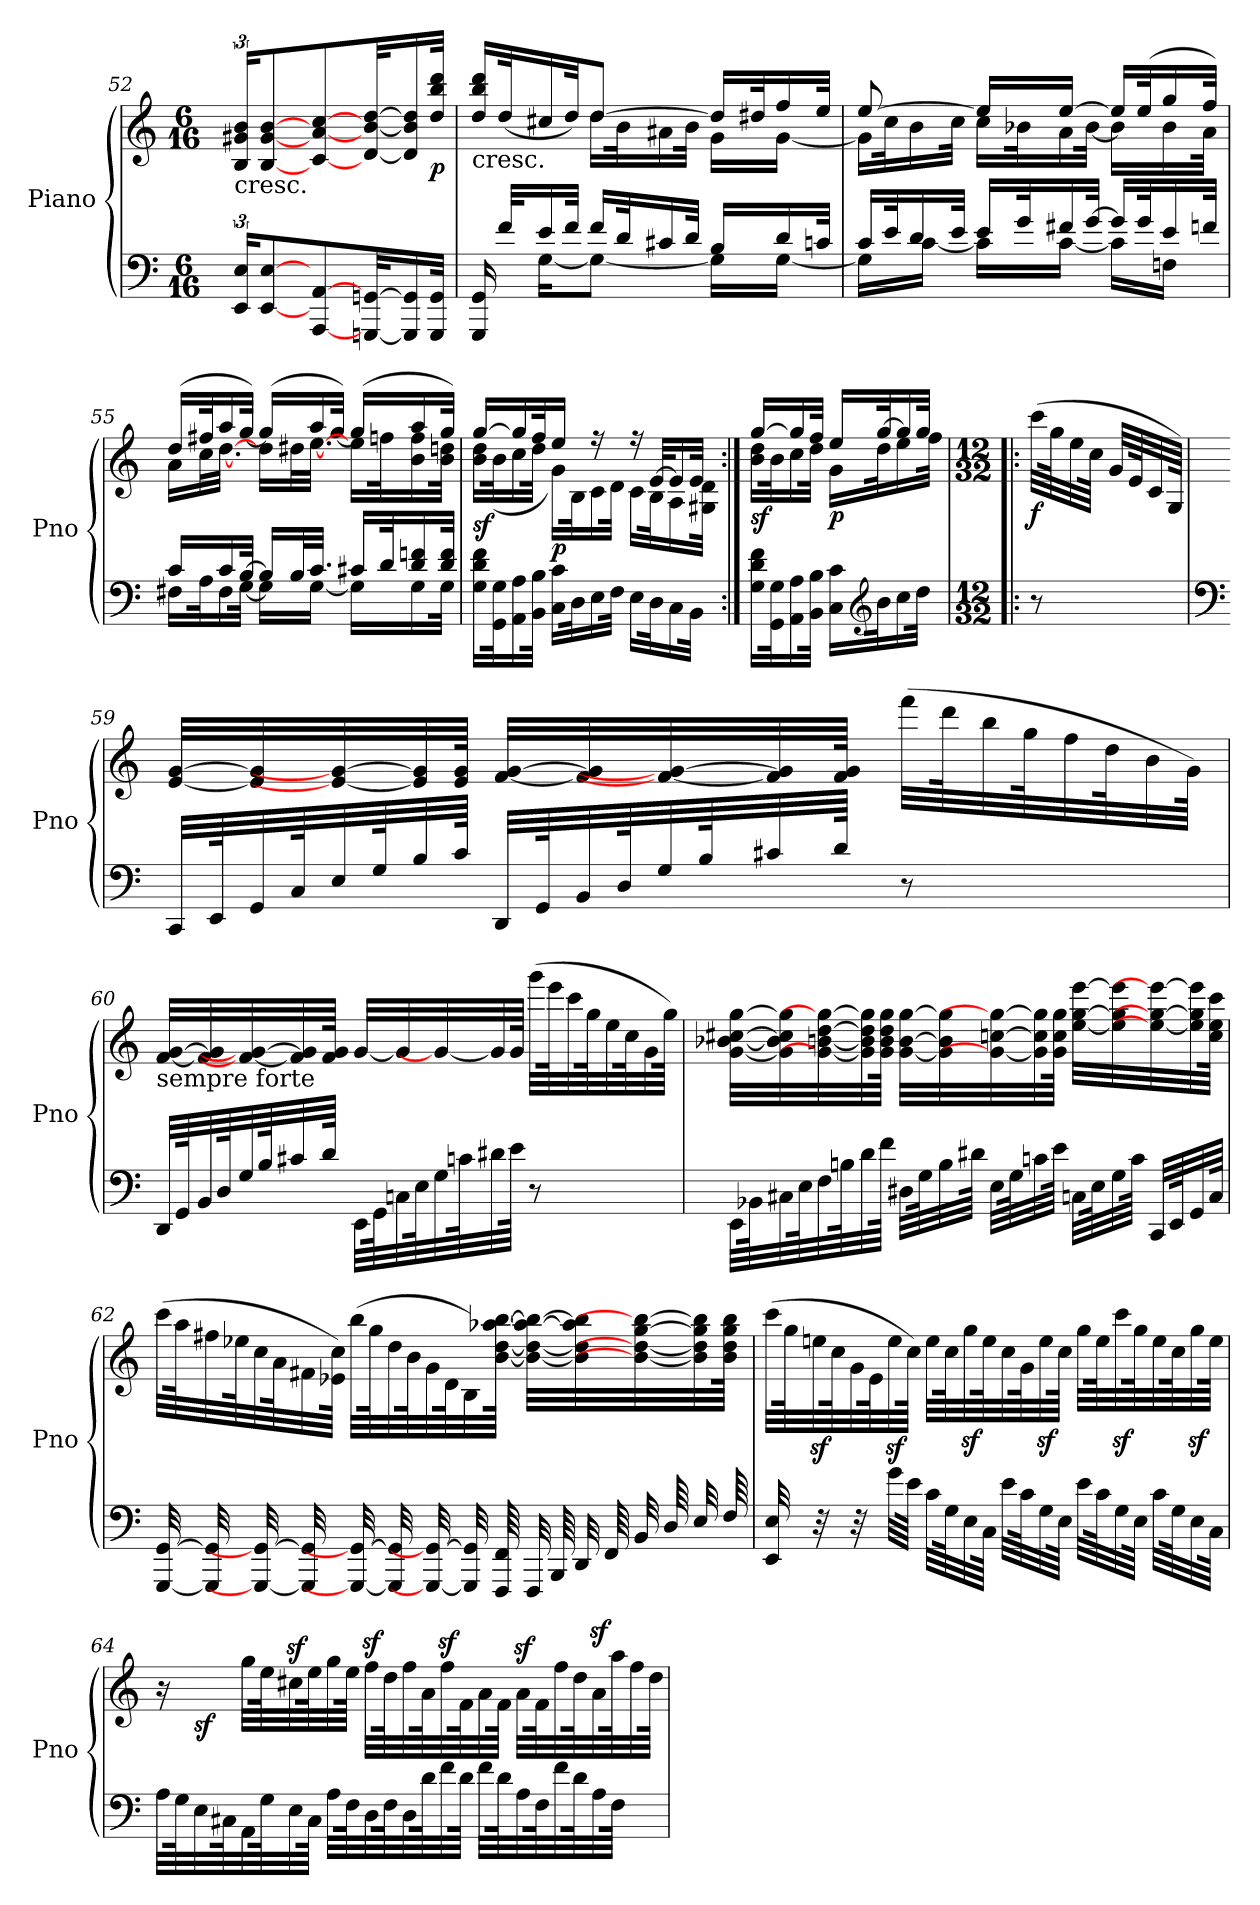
**kern	**kern	**dynam
*part1	*part1	*part1
*staff2	*staff1	*staff1/2
*I"Piano	*	*
*I'Pno	*	*
!!LO:LB:g=z
*clefF4	*clefG2	*
*k[]	*k[]	*
*M6/16	*M6/16	*
=52	=52	=52
!	!LO:TX:b:t=cresc.	!
24EE/ 24E/LL	24B/ 24g#X/ 24b/LL	.
[8EE/ [8E/	[8B/ [8g#/ [8b/	.
[8AAA/ [8AA/	[8c/ [8a/ [8cc/	.
*Xtuplet	*Xtuplet	*
[48GGGn/ [48GGn/K	[48d\ [48b\ [48dd\K	.
24GGG/] 24GG/]	24d\] 24b\] 24dd\]	.
!	!	!LO:DY:b
48GGG/ 48GG/JJk	48dd\ 48bb\ 48ddd\JJk	p
=53	=53	=53
*^	*^	*
!	!	!LO:TX:b:t=cresc.	!	!
24GGG/ 24GG/	16ryy	24dd/ 24bb/ 24ddd/LL	8ryy	.
48f/KLL	.	(>48dd/K	.	.
24e/	[16G\KL	24cc#X/	.	.
48f/JJk	.	48dd/JK)	.	.
24f/LL	8G\J_	[8dd/J	24dd\LL	.
48d/K	.	.	48b\K	.
24c#X/	.	.	24a#X\	.
48d/JJk	.	.	48b\JJk	.
16B/LL	16G\LL]	24dd/LL]	16g\LL	.
.	.	48dd#X/K	.	.
24d/	[16G\JJ	24ff/	[16g\JJ	.
48cn/JJk	.	48ee/JJk	.	.
!!LO:LB:g=z	!!
=54	=54	=54	=54	=54
24c/LL	16G\LL]	[8ee/	24g\LL]	.
48e/K	.	.	48cc\K	.
24d/	[16c\JJ	.	24b\	.
48e/JJk	.	.	48cc\JJk	.
24e/LL	16c\LL]	16ee/LL]	24cc\LL	.
48g/K	.	.	48b-X\K	.
24f#X/	[16c\JJ	[16ee/JJ	24a\	.
[48g/JJk	.	.	[48b-\JJk	.
24g/LL]	16c\LL]	24ee/LL]	16b-\LL]	.
48g/K	.	(>48ee/K	.	.
24e/	16Fn\JJ	24gg/	24b-\	.
48fn/JJk	.	48ff/JJk)	48a\JJk	.
=55	=55	=55	=55	=55
16c/LL	24F#X\LL	(>24dd/LL	24a\LL	.
.	48A\K	48ff#X/K	48cc\L	.
24c/	24F#\	24aa/	[48.dd\JJJ	.
.	.	.	32ryy	.
[48B/JJk	[48G\JJk	[48gg/JJk)	.	.
24B/LL]	16G\LL]	(>16gg/LL]	24dd\LL]	.
48B/L	.	.	48dd#X\L	.
48.c/JJJ	[16G\JJ	24aa/	[48.ee\JJJ	.
32ryy	.	.	32ryy	.
.	.	[48gg/JJk)	.	.
24c#X/LL	16G\LL]	(>16gg/LL]	24ee\LL]	.
48d/K	.	.	48ffn\K	.
24d/ 24fn/	24G\	24aa/	24b\ 24ff\	.
48d/ 48f/JJk	48G\JJk	48gg/JJk)	48b\ 48ddn\JJk	.
!!LO:PB:g=z	!!
=56	=56	=56	=56	=56
!	!	!	!	!LO:DY:b
*v	*v	*	*	*
24G\ 24d\ 24f\LL	[16gg/LL	24b\ 24dd\LL	sf
48GG\ 48G\K	.	(<48b\K	.
24AA\ 24A\	24gg/]	24cc\	.
48BB\ 48B\JJk	48ff/K	48dd\JJk	.
!	!	!	!LO:DY:b
24C\ 24c\LL	16ee/JJ	24g\LL)	p
48D\K	.	48B\K	.
24E\	16rff	24c\	.
48F\JJk	.	48d\JJk	.
24E\LL	24rff	24c\LL	.
48D\K	[48e/KLL	48B\K	.
24C\	24e/]	24A\	.
48BB\JJk	48e/JJk	48G#X\ 48d\JJk	.
=57:|!	=57:|!	=57:|!	=57:|!
*	*	*^	*
!	!	!	!	!LO:DY:b
24G\ 24d\ 24f\LL	[16gg/LL	24b\ 24dd\LL	8ryy	sf
48GG\ 48G\K	.	48b\K	.	.
24AA\ 24A\	24gg/]	24cc\	.	.
48BB\ 48B\JJk	48ff/JJk	48dd\JJk	.	.
!	!	!	!	!LO:DY:b
24C\ 24c\LL	24ee/LL	8ryy	24g\LL	p
*clefG2	*	*	*	*
48b\K	[48gg/K	.	48dd\K	.
24cc\	24gg/]	.	24ee\	.
48dd\JJk	48gg/JJk	.	48ff\JJk	.
*	*v	*v	*v	*
=58!|:	=58!|:	=58!|:
*M12/32	*M12/32	*
*	*^	*
*	*	*^	*
!	!LO:TX:a:B:t=L'istesso tempo	!	!	!
!	!	!	!	!LO:DY:b
*	*v	*v	*v	*
8r	(>48ccc\LLL	f
.	96gg\K	.
.	48ee\	.
.	96cc\JJJk	.
.	48g/LLL	.
.	96e/K	.
.	48c/	.
.	96G/JJJk)	.
!!LO:LB:g=z
=59	=59	=59
*clefF4	*	*
48CC/LLL	[32e/ [32g/LLL	.
96EE/K	.	.
48GG/	32e/] 32g/]	.
96C/K	.	.
48E/	32e/_ 32g/_	.
96G/K	.	.
48B/	48e/] 48g/]	.
96c/JJJk	96e/ 96g/JJJk	.
48DD/LLL	[32f/ [32g/LLL	.
96GG/K	.	.
48BB/	32f/] 32g/]	.
96D/K	.	.
48G/	32f/_ 32g/_	.
96B/K	.	.
48c#X/	48f/] 48g/]	.
96d/JJJk	96f/ 96g/JJJk	.
8r	(>48fff\LLL	.
.	96ddd\K	.
.	48bb\	.
.	96gg\K	.
.	48ff\	.
.	96dd\K	.
.	48b\	.
.	96g\JJJk)	.
!!LO:LB:g=z
=60	=60	=60
!	!LO:TX:b:t=sempre forte	!
48DD/LLL	[32f/ [32g/LLL	.
96GG/K	.	.
48BB/	32f/] 32g/]	.
96D/K	.	.
48G/	32f/_ 32g/_	.
96B/K	.	.
48c#X/	48f/] 48g/]	.
96d/JJJk	96f/ 96g/JJJk	.
48EE\LLL	[32g/LLL	.
96GG\K	.	.
48Cn\	32g/]	.
96E\K	.	.
48G\	32g/_	.
96cn\K	.	.
48d#X\	48g/]	.
96e\JJJk	96g/JJJk	.
8r	(>48ggg\LLL	.
.	96eee\K	.
.	48ccc\	.
.	96gg\K	.
.	48ee\	.
.	96cc\K	.
.	48g\	.
.	96gg\JJJk)	.
!!LO:LB:g=z
=61	=61	=61
48EE\LLL	[32g\ [32b-X\ [32cc#X\ [32gg\LLL	.
96BB-X\K	.	.
48C#X\	32g\] 32b-\] 32cc#\] 32gg\]	.
96E\K	.	.
48F\	32g\_ [32bn\ [32dd\ 32gg\_	.
96Bn\K	.	.
48d\	48g\] 48b\] 48dd\] 48gg\]	.
96f\JJJk	96g\ 96b\ 96dd\ 96gg\JJJk	.
48D#X\LLL	[32g\ [32b\ [32gg\LLL	.
96G\K	.	.
48B\	32g\] 32b\] 32gg\]	.
96d#X\JJJk	.	.
48E\LLL	32g\_ [32ccn\ 32gg\_	.
96G\K	.	.
48cn\	48g\] 48cc\] 48gg\]	.
96e\JJJk	96g\ 96cc\ 96gg\JJJk	.
48Cn\LLL	[32ee\ [32gg\ [32eee\LLL	.
96E\K	.	.
48G\	32ee\] 32gg\] 32eee\]	.
96c\JJJk	.	.
48CC/LLL	32ee\_ 32gg\_ 32eee\_	.
96EE/K	.	.
48GG/	48ee\] 48gg\] 48eee\]	.
96C/JJJk	96cc\ 96ee\ 96ccc\JJJk	.
!!LO:PB:g=z
=62	=62	=62
[32GGG/ [32GG/LLL	(>48ccc\LLL	.
.	96aa\K	.
32GGG/] 32GG/]	48ff#X\	.
.	96ee-X\K	.
32GGG/_ 32GG/_	48cc\	.
.	96a\K	.
32GGG/] 32GG/]	48f#X\	.
.	96e-X\ 96cc\JJJk)	.
32GGG/_ 32GG/_LLL	(>48bb\LLL	.
.	96gg\K	.
32GGG/] 32GG/]	48dd\	.
.	96b\K	.
32GGG/_ 32GG/_	48g\	.
.	96d\K	.
48GGG/] 48GG/]	48B\)	.
96FFF/ 96FF/JJJk	[96b\ [96dd\ [96aa-X\ [96bb\JJJk	.
48FFF/LLL	32b\_ 32dd\_ 32aa-\_ 32bb\_LLL	.
96BBB/K	.	.
48DD/	32b\] 32dd\] 32aa-\] 32bb\]	.
96FF/K	.	.
48BB/	32b\_ 32dd\_ [32gg\ 32bb\_	.
96D/K	.	.
48E/	48b\] 48dd\] 48gg\] 48bb\]	.
96F/JJJk	96b\ 96dd\ 96gg\ 96bb\JJJk	.
!!LO:LB:g=z
=63	=63	=63
32EE/ 32E/	(>48ccc\LLL	.
.	96gg\K	.
32r	48eenz<\	.
.	96cc\K	.
32r	48g\	.
.	96e\K	.
48g\LLL	48eez<\	.
96e\JJJk	96cc\JJJk)	.
48c\LLL	48ee\LLL	.
96G\K	96cc\K	.
48E\	48ggz<\	.
96C\JJJk	96ee\K	.
48e\LLL	48cc\	.
96c\K	96g\K	.
48G\	48eez<\	.
96E\JJJk	96cc\JJJk	.
48e\LLL	48gg\LLL	.
96c\K	96ee\K	.
48G\	48cccz<\	.
96E\JJJk	96gg\K	.
48c\LLL	48ee\	.
96G\K	96cc\K	.
48E\	48ggz<\	.
96C\JJJk	96ee\JJJk	.
=64	=64	=64
*	*^	*
48A\LLL	16r	32ryy	.
96G\K	.	.	.
!	!	!	!LO:DY:b
48E\	.	4.ryy	sf
96C#X\K	.	.	.
48AA\	48gg\LLL	.	.
96G\K	96ee\K	.	.
48E\	48cc#Xz<\	.	.
96C#\JJJk	96ee\K	.	.
48A\LLL	48gg\	.	.
96F\K	96ee\JJJk	.	.
48D\	48ffz<\LLL	.	.
96F\K	96dd\K	.	.
48D\	48ff\	.	.
96d\K	96a\K	.	.
48f\	48ffz<\	.	.
96d\JJJk	96f\K	.	.
48f\LLL	48a\	.	.
96d\K	96f\JJJk	.	.
48A\	48az<\LLL	.	.
96F\K	96f\K	.	.
48f\	48ff\	.	.
96d\K	96dd\K	.	.
48A\	48az<\	.	.
96F\JJJk	96aa\K	.	.
32ryy	48ff\	.	.
.	96dd\JJJk	.	.
*	*v	*v	*
=	=	=
*-	*-	*-
